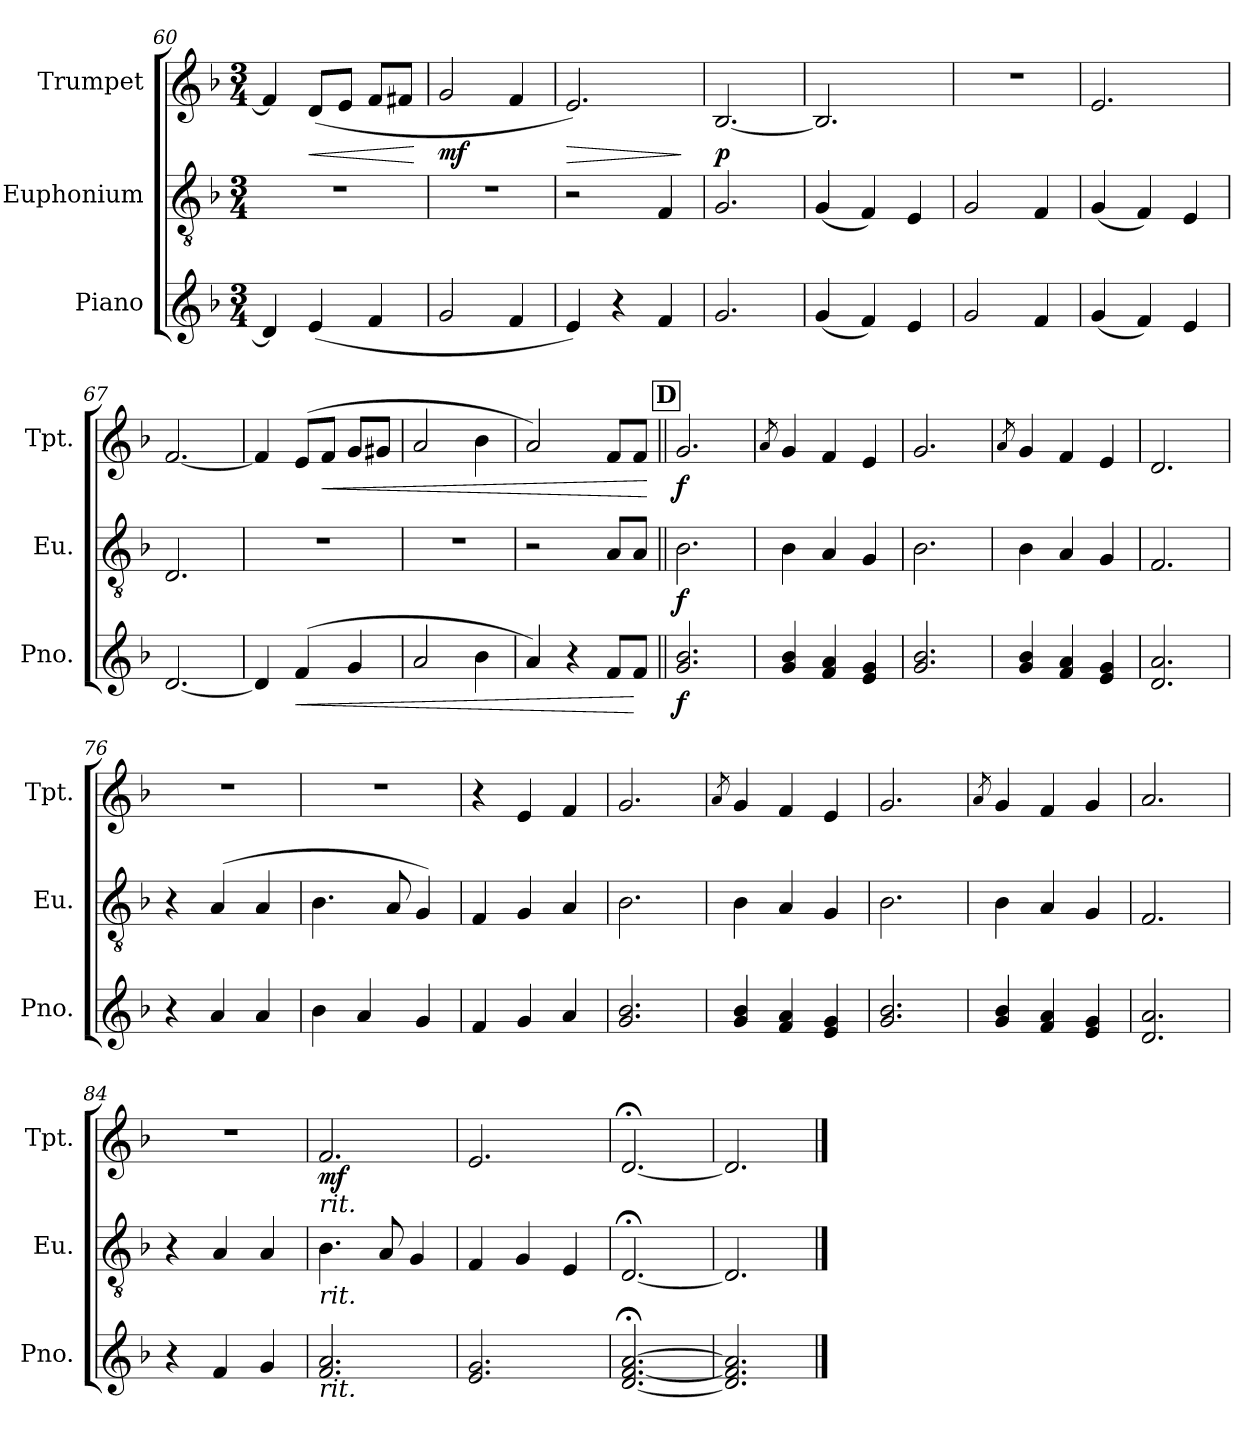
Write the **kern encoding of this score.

**kern	**dynam	**kern	**dynam	**kern	**dynam
*part3	*part3	*part2	*part2	*part1	*part1
*staff3	*staff3	*staff2	*staff2	*staff1	*staff1
*I"Piano	*	*I"Euphonium	*	*I"Trumpet	*
*I'Pno.	*	*I'Eu.	*	*I'Tpt.	*
*clefG2	*	*clefGv2	*	*clefG2	*
*	*	*ITrd1c2	*	*ITrd1c2	*
*k[b-]	*	*k[b-e-a-]	*	*k[b-e-a-]	*
*M3/4	*	*M3/4	*	*M3/4	*
=60	=60	=60	=60	=60	=60
4d]	.	2.r	.	4e-]	.
!	!	!	!	!	!LO:HP:b
(>4e	.	.	.	(>8cL	<
.	.	.	.	8dJ	.
4f	.	.	.	8e-L	.
.	.	.	.	8enJ	.
.	.	.	.	.	[
=61	=61	=61	=61	=61	=61
!	!	!	!	!	!LO:DY:b
2g	.	2.r	.	2f	mf
4f	.	.	.	4e-	.
=62	=62	=62	=62	=62	=62
!	!	!	!	!	!LO:HP:b
4e)	.	2r	.	2.d)	>
4r	.	.	.	.	.
4f	.	4E-	.	.	.
.	.	.	.	.	]
=63	=63	=63	=63	=63	=63
!	!	!	!	!	!LO:DY:b
2.g	.	2.F	.	[2.A-	p
=64	=64	=64	=64	=64	=64
(<4g	.	(<4F	.	2.A-]	.
4f)	.	4E-)	.	.	.
4e	.	4D	.	.	.
=65	=65	=65	=65	=65	=65
2g	.	2F	.	2.r	.
4f	.	4E-	.	.	.
=66	=66	=66	=66	=66	=66
(<4g	.	(<4F	.	2.d	.
4f)	.	4E-)	.	.	.
4e	.	4D	.	.	.
=67	=67	=67	=67	=67	=67
[2.d	.	2.C	.	[2.e-	.
=68	=68	=68	=68	=68	=68
4d]	.	2.r	.	4e-]	.
!	!LO:HP:b	!	!	!	!
(>4f	<	.	.	(>8dL	.
!	!	!	!	!	!LO:HP:b
.	.	.	.	8e-J	<
4g	.	.	.	8fL	.
.	.	.	.	8f#XJ	.
=69	=69	=69	=69	=69	=69
2a	.	2.r	.	2g	.
4b-	.	.	.	4a-	.
=70	=70	=70	=70	=70	=70
4a)	.	2r	.	2g)	.
4r	.	.	.	.	.
8fL	.	8GL	.	8e-L	.
8fJ	[	8GJ	.	8e-J	.
.	.	.	.	.	[
!!LO:REH:place=s1:a:B:fs=14:t=D
=71||	=71||	=71||	=71||	=71||	=71||
!	!LO:DY:b	!	!LO:DY:b	!	!LO:DY:b
2.g 2.b-	f	2.A-	f	2.f	f
=72	=72	=72	=72	=72	=72
.	.	.	.	8qg	.
4g 4b-	.	4A-	.	4f	.
4f 4a	.	4G	.	4e-	.
4e 4g	.	4F	.	4d	.
=73	=73	=73	=73	=73	=73
2.g 2.b-	.	2.A-	.	2.f	.
=74	=74	=74	=74	=74	=74
.	.	.	.	8qg	.
4g 4b-	.	4A-	.	4f	.
4f 4a	.	4G	.	4e-	.
4e 4g	.	4F	.	4d	.
=75	=75	=75	=75	=75	=75
2.d 2.a	.	2.E-	.	2.c	.
=76	=76	=76	=76	=76	=76
4r	.	4r	.	2.r	.
4a	.	(>4G	.	.	.
4a	.	4G	.	.	.
=77	=77	=77	=77	=77	=77
4b-	.	4.A-	.	2.r	.
4a	.	.	.	.	.
.	.	8G	.	.	.
4g	.	4F)	.	.	.
=78	=78	=78	=78	=78	=78
4f	.	4E-	.	4r	.
4g	.	4F	.	4d	.
4a	.	4G	.	4e-	.
=79	=79	=79	=79	=79	=79
2.g 2.b-	.	2.A-	.	2.f	.
=80	=80	=80	=80	=80	=80
.	.	.	.	8qg	.
4g 4b-	.	4A-	.	4f	.
4f 4a	.	4G	.	4e-	.
4e 4g	.	4F	.	4d	.
=81	=81	=81	=81	=81	=81
2.g 2.b-	.	2.A-	.	2.f	.
=82	=82	=82	=82	=82	=82
.	.	.	.	8qg	.
4g 4b-	.	4A-	.	4f	.
4f 4a	.	4G	.	4e-	.
4e 4g	.	4F	.	4f	.
=83	=83	=83	=83	=83	=83
2.d 2.a	.	2.E-	.	2.g	.
=84	=84	=84	=84	=84	=84
4r	.	4r	.	2.r	.
4f	.	4G	.	.	.
4g	.	4G	.	.	.
=85	=85	=85	=85	=85	=85
*	*	*	*	*MM165	*
!	!	!	!	!LO:TX:b:i:t=rit.	!
!	!	!LO:TX:b:i:t=rit.	!	!	!
!LO:TX:b:i:t=rit.	!	!	!	!	!
!	!	!	!	!	!LO:DY:b
2.f 2.a	.	4.A-	.	2.e-	mf
.	.	8G	.	.	.
.	.	4F	.	.	.
=86	=86	=86	=86	=86	=86
*	*	*	*	*MM150	*
2.e 2.g	.	4E-	.	2.d	.
.	.	4F	.	.	.
.	.	4D	.	.	.
=87	=87	=87	=87	=87	=87
[2.d;< [2.f;< [2.a;<	.	[2.C;<	.	[2.c;<	.
=88	=88	=88	=88	=88	=88
2.d] 2.f] 2.a]	.	2.C]	.	2.c]	.
==	==	==	==	==	==
*-	*-	*-	*-	*-	*-
